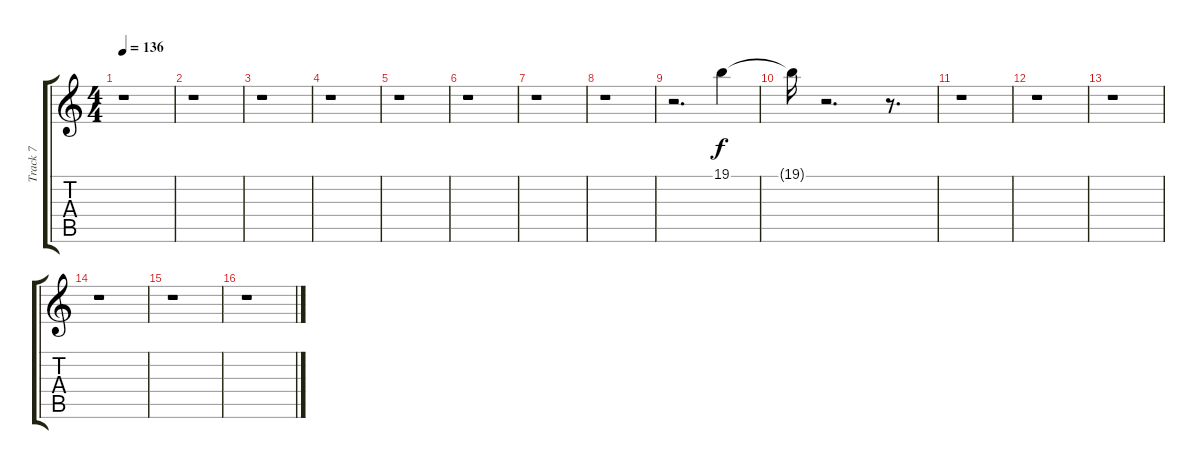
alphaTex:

\track ("Track 7" "Track 7") {instrument reversecymbal}
\staff {score tabs}
\tuning (E4 B3 G3 D3 A2 E2) {hide}
\ts (4 4)
\tempo 136
\clef g2
\ks c
r.1{dy f} |
r.1 |
r.1 |
r.1 |
r.1 |
r.1 |
r.1 |
r.1 |
r.2{d} 19.1.4 |
19.1{t}.16 r.2{d} r.8{d} |
r.1 |
r.1 |
r.1 |
r.1 |
r.1 |
r.1
